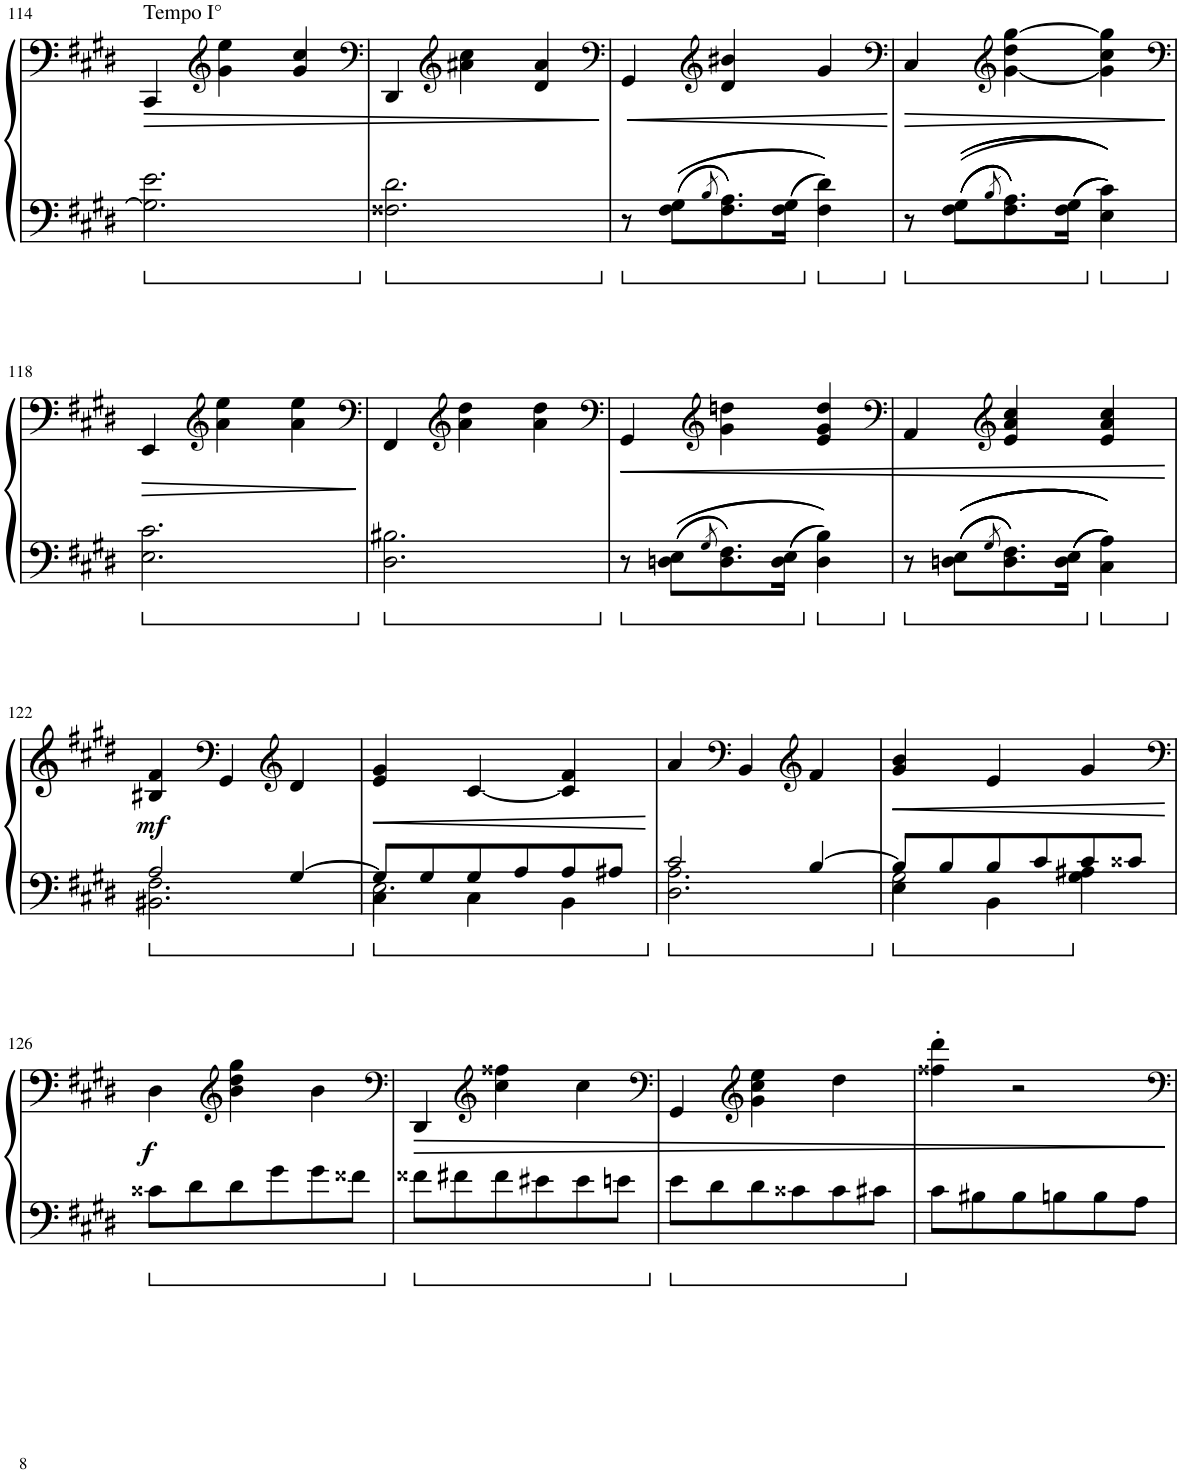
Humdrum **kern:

**kern	**kern	**dynam
*part1	*part1	*part1
*staff2	*staff1	*staff1/2
*I"Piano	*	*
*I'Pno.	*	*
!!LO:PB:g=z
*clefF4	*clefF4	*
*k[f#c#g#d#]	*k[f#c#g#d#]	*
*M3/4	*M3/4	*
=114	=114	=114
!	!LO:TX:a:t=Tempo I°	!
!	!	!LO:HP:b
2.G#\] 2.e\	4CC#/	>
*	*clefG2	*
.	4g#\ 4ee\	.
.	4g#/ 4cc#/	.
=115	=115	=115
*	*clefF4	*
2.F##X\ 2.d#\	4DD#/	.
*	*clefG2	*
.	4a#X\ 4cc#\	.
.	4d#/ 4a#/	.
=116	=116	=116
*	*clefF4	*
!	!	!LO:HP:b
8r	4GG#/	<
8F#\ 8G#\L	.	.
8qB/	.	.
*	*clefG2	*
8.F#\ 8.A\	4d#/ 4b#X/	.
16F#\ 16G#\Jk	.	.
4F#\ 4d#\	4g#/	.
.	.	]
=117	=117	=117
*	*clefF4	*
!	!	!LO:HP:b
8r	4C#/	>
8F#\ 8G#\L	.	.
8qB/	.	.
*	*clefG2	*
8.F#\ 8.A\	[4g#\ 4dd#\ [4gg#\	.
16F#\ 16G#\Jk	.	.
4E\ 4c#\	4g#\] 4cc#\ 4gg#\]	.
.	.	[
!!LO:LB:g=z
=118	=118	=118
*	*clefF4	*
!	!	!LO:HP:b
2.E\ 2.c#\	4EE/	>
*	*clefG2	*
.	4a\ 4ee\	.
.	4a\ 4ee\	.
.	.	]
=119	=119	=119
*	*clefF4	*
2.D#\ 2.B#X\	4FF#/	.
*	*clefG2	*
.	4a\ 4dd#\	.
.	4a\ 4dd#\	.
=120	=120	=120
*	*clefF4	*
!	!	!LO:HP:b
8r	4GG#/	<
8Dn\ 8E\L	.	.
8qG#/	.	.
*	*clefG2	*
8.D\ 8.F#\	4g#\ 4ddn\	.
16D\ 16E\Jk	.	.
4D\ 4B\	4e/ 4g#/ 4dd/	.
=121	=121	=121
*	*clefF4	*
8r	4AA/	.
8Dn\ 8E\L	.	.
8qG#/	.	.
*	*clefG2	*
8.D\ 8.F#\	4e/ 4a/ 4cc#/	.
16D\ 16E\Jk	.	.
4C#\ 4A\	4e/ 4a/ 4cc#/	.
.	.	]
!!LO:LB:g=z
=122	=122	=122
*^	*	*
!	!	!	!LO:DY:b
2.BB#X\ 2.F#\	2A/	4B#X/ 4f#/	mf
*	*	*clefF4	*
.	.	4GG#/	.
*	*	*clefG2	*
.	[4G#/	4d#/	.
=123	=123	=123	=123
*	*^	*	*
!	!	!	!	!LO:HP:b
2.E\	8G#/L]	4C#\	4e/ 4g#/	<
.	8G#/	.	.	.
.	8G#/	4C#\	[4c#/	.
.	8A/	.	.	.
.	8A/	4BB\	4c#/] 4f#/	.
.	8A#X/J	.	.	.
*v	*v	*v	*	*
.	.	[
=124	=124	=124
*^	*	*
2.D#\ 2.A\	2c#/	4a/	.
*	*	*clefF4	*
.	.	4BB/	.
*	*	*clefG2	*
.	[4B/	4f#/	.
=125	=125	=125	=125
*	*^	*	*
!	!	!	!	!LO:HP:b
2G#\	8B/L]	4E\	4g#/ 4b/	<
.	8B/	.	.	.
.	8B/	4BB\	4e/	.
.	8c#/	.	.	.
4G#\	8c#/	4A#X\	4g#/	.
.	8c##X/J	.	.	.
*v	*v	*v	*	*
.	.	[
!!LO:LB:g=z
=126	=126	=126
*	*clefF4	*
!	!	!LO:DY:b
8c##X\L	4D#\	f
8d#\	.	.
*	*clefG2	*
8d#\	4b\ 4dd#\ 4gg#\	.
8g#\	.	.
8g#\	4b\	.
8f##X\J	.	.
=127	=127	=127
*	*clefF4	*
8f##X\L	4DD#/	.
8f#X\	.	.
*	*clefG2	*
8f#\	4cc#\ 4ff##X\	.
8e#X\	.	.
8e#\	4cc#\	.
8en\J	.	.
=128	=128	=128
*	*clefF4	*
8e\L	4GG#/	.
8d#\	.	.
*	*clefG2	*
8d#\	4g#\ 4cc#\ 4ee\	.
8c##X\	.	.
8c##\	4dd#\	.
8c#X\J	.	.
=129	=129	=129
8c#\L	4ff##X\' 4ddd#\'	.
8B#X\	.	.
8B#\	2r	.
8Bn\	.	.
8B\	.	.
8A\J	.	.
.	.	[
=	=	=
*-	*-	*-
